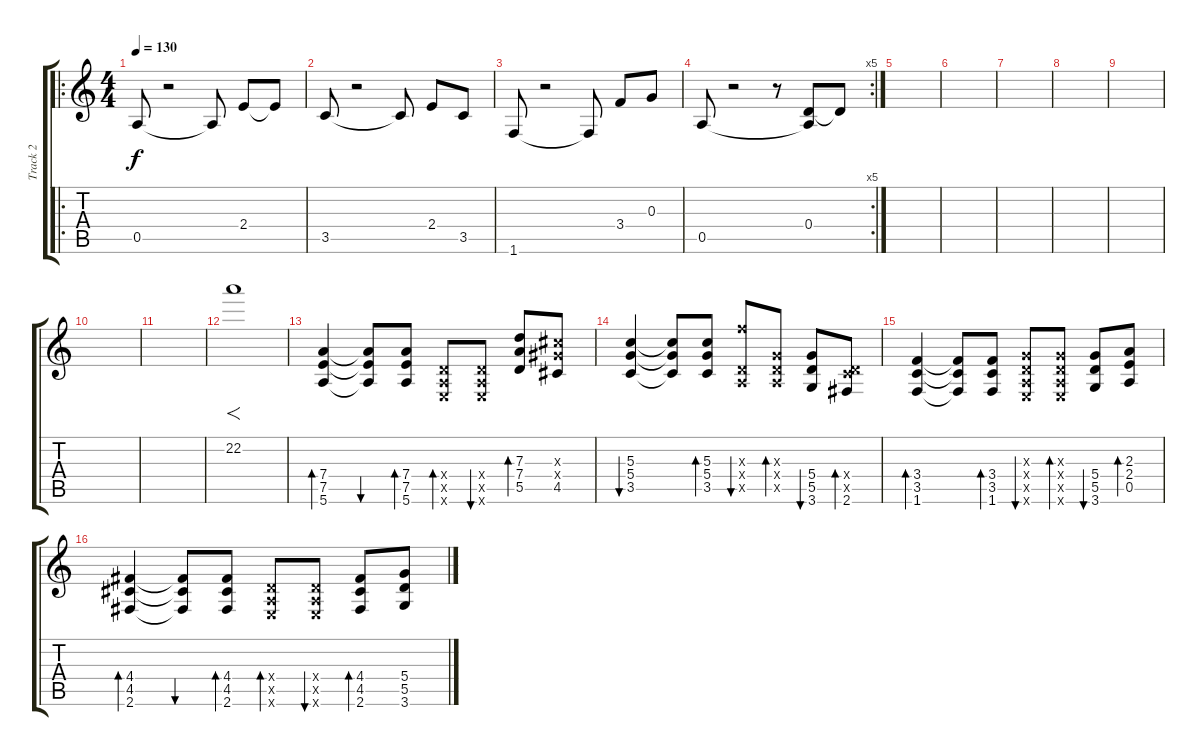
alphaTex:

\track ("Track 2" "Track 2") {instrument acousticguitarnylon}
\staff {score tabs}
\tuning (E4 B3 G3 D3 A2 E2) {hide}
\ro
\ts (4 4)
\tempo 130
\clef g2
\ks c
0.5.8{dy f instrument acousticguitarnylon} r.2 0.5{t}.8 2.4.8 2.4{t}.8 |
3.5.8 r.2 3.5{t}.8 2.4.8 3.5.8 |
1.6.8 r.2 1.6{t}.8 3.4.8 0.3.8 |
\rc 5
0.5.8 r.2 r.8 (0.4 0.5{t}).8 0.4{t}.8 |
|
|
|
|
|
|
|
22.2.1{f instrument overdrivenguitar} |
(7.4 7.5 5.6).4{bd 60 instrument overdrivenguitar} (7.4{t} 7.5{t} 5.6{t}).8{bu 60} (7.4 7.5 5.6).8{bd 60} (0.4{x} 0.5{x} 0.6{x}).8{bd 60} (0.4{x} 0.5{x} 0.6{x}).8{bu 60} (7.3 7.4 5.5).8{bd 60} (6.3{x} 6.4{x} 4.5).8 |
(5.3 5.4 3.5).4{bu 60} (5.3{t} 5.4{t} 3.5{t}).8 (5.3 5.4 3.5).8{bd 60} (10.3{x} 0.4{x} 0.5{x}).8{bu 60} (0.3{x} 0.4{x} 0.5{x}).8{bd 60} (5.4 5.5 3.6).8{bu 60} (0.4{x} 3.5{x} 2.6).8{bd 60} |
(3.4 3.5 1.6).4{bd 60} (3.4{t} 3.5{t} 1.6{t}).8 (3.4 3.5 1.6).8{bd 60} (0.3{x} 0.4{x} 0.5{x} 0.6{x}).8{bu 60} (0.3{x} 0.4{x} 0.5{x} 0.6{x}).8{bd 60} (5.4 5.5 3.6).8{bu 60} (2.3 2.4 0.5).8{bd 60} |
(4.4 4.5 2.6).4{bd 60 instrument overdrivenguitar} (4.4{t} 4.5{t} 2.6{t}).8{bu 60} (4.4 4.5 2.6).8{bd 60} (0.4{x} 0.5{x} 0.6{x}).8{bd 60} (0.4{x} 0.5{x} 0.6{x}).8{bu 60} (4.4 4.5 2.6).8{bd 60} (5.4 5.5 3.6).8
